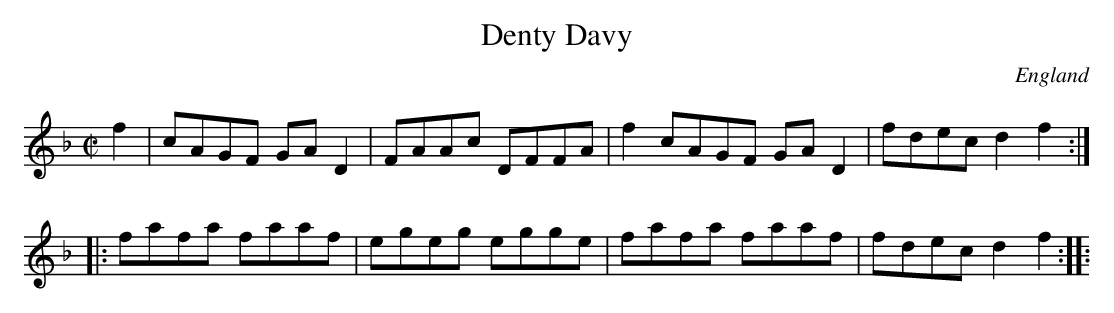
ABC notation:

X:1
T:Denty Davy
L:1/8
M:C|
O:England
K:D min
f2 | cAGF GAD2 | FAAc DFFA | f2 cAGF GA D2| fdec d2f2 ::
fafa faaf | egeg egge | fafa faaf | fdec d2f2 ::
